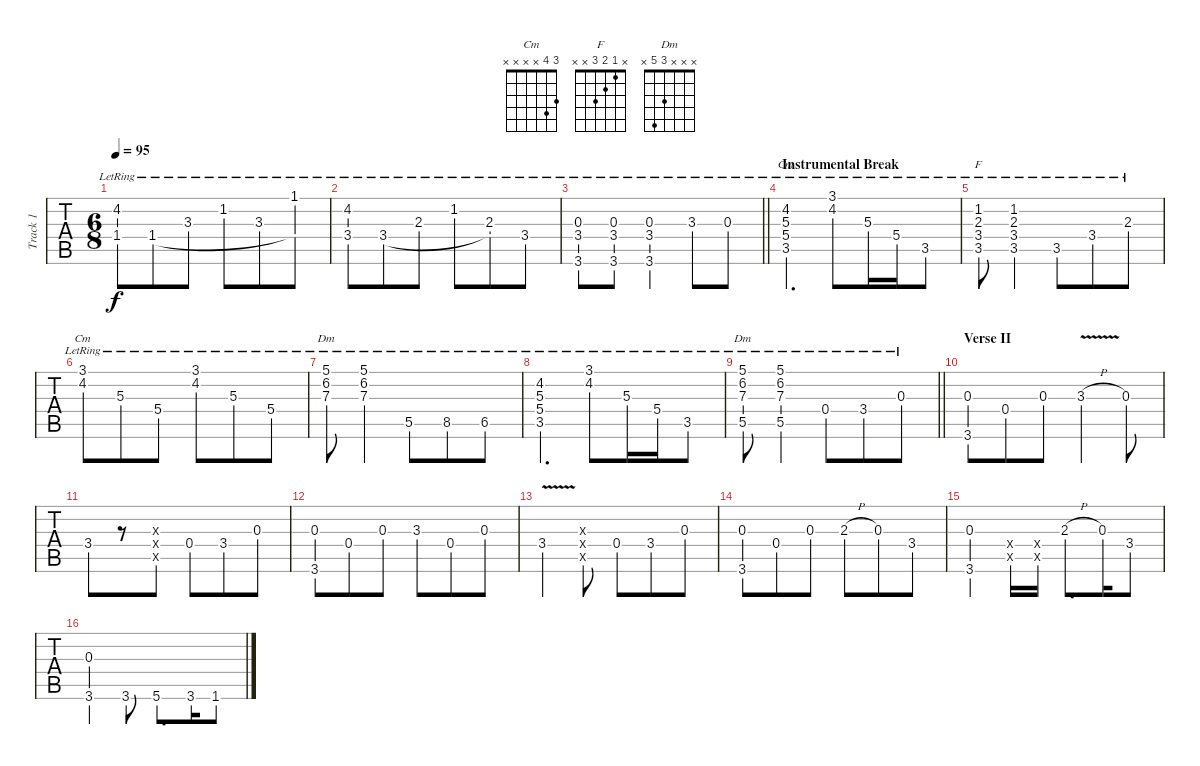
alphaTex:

\track ("Track 1" "Track 1") {instrument acousticguitarsteel}
\staff {tabs}
\tuning (E4 B3 G3 D3 A2 E2) {hide}
\chord ("Cm" 3 4 5 5 3 x) {barre 3}
\chord ("F" x 1 2 3 x x)
\chord ("Cm" 3 4 x x x x)
\chord ("Dm" 5 6 7 7 5 x) {firstfret 5 barre 5}
\chord ("Dm" x x x 3 5 x)
\ts (6 8)
\tempo 95
\clef g2
\ks c
(4.2{lr} 1.4{lr}).8{dy f} 1.4{lr}.8 3.3{lr}.8 1.2{lr}.8 3.3{lr}.8 (1.1{lr} 1.4{t}).8 |
(4.2{lr} 3.4{lr}).8 3.4{lr}.8 2.3{lr}.8 1.2{lr}.8 (2.3{lr} 3.4{t}).8 3.4{lr}.8 |
\barLineRight lightlight
(0.3{lr} 3.4{lr} 3.6{lr}).8 (0.3{lr} 3.4{lr} 3.6{lr}).8 (0.3{lr} 3.4{lr} 3.6{lr}).4 3.3{lr}.8 0.3{lr}.8 |
\section ("" "Instrumental Break")
\ks eb
(4.2{lr} 5.3{lr} 5.4{lr} 3.5{lr}).4{d ch "Cm"} (3.1{lr} 4.2{lr}).8 5.3{lr}.16 5.4{lr}.16 3.5{lr}.8 |
(1.2{lr} 2.3{lr} 3.4{lr} 3.5{lr}).8{ch "F"} (1.2{lr} 2.3{lr} 3.4{lr} 3.5{lr}).4 3.5{lr}.8 3.4{lr}.8 2.3{lr}.8 |
(3.1{lr} 4.2{lr}).8{ch "Cm"} 5.3{lr}.8 5.4{lr}.8 (3.1{lr} 4.2{lr}).8 5.3{lr}.8 5.4{lr}.8 |
(5.1{lr} 6.2{lr} 7.3{lr}).8{ch "Dm"} (5.1{lr} 6.2{lr} 7.3{lr}).4 5.5{lr}.8 8.5{lr}.8 6.5{lr}.8 |
(4.2{lr} 5.3{lr} 5.4{lr} 3.5{lr}).4{d} (3.1{lr} 4.2{lr}).8 5.3{lr}.16 5.4{lr}.16 3.5{lr}.8 |
\barLineRight lightlight
(5.1{lr} 6.2{lr} 7.3{lr} 5.5).8{ch "Dm"} (5.1{lr} 6.2{lr} 7.3{lr} 5.5).4 0.4{lr}.8 3.4{lr}.8 0.3{lr}.8 |
\section ("" "Verse II")
\ks c
(0.3 3.6).8 0.4.8 0.3.8 3.3{v h}.4{beam Down} 0.3.8 |
3.4.8 r.8 (0.3{x} 0.4{x} 0.5{x}).8 0.4.8 3.4.8 0.3.8 |
(0.3 3.6).8 0.4.8 0.3.8 3.3.8{beam Up} 0.4.8 0.3.8 |
3.4{v}.4 (0.3{x} 0.4{x} 0.5{x}).8 0.4.8 3.4.8 0.3.8 |
(0.3 3.6).8 0.4.8 0.3.8 2.3{h}.8 0.3.8 3.4.8 |
(0.3 3.6).4 (0.4{x} 0.5{x}).16 (0.4{x} 0.5{x}).16 2.3{h}.8{d} 0.3.16 3.4.8 |
(0.3 3.6).4 3.6.8 5.6.8{d} 3.6.16 1.6.8
